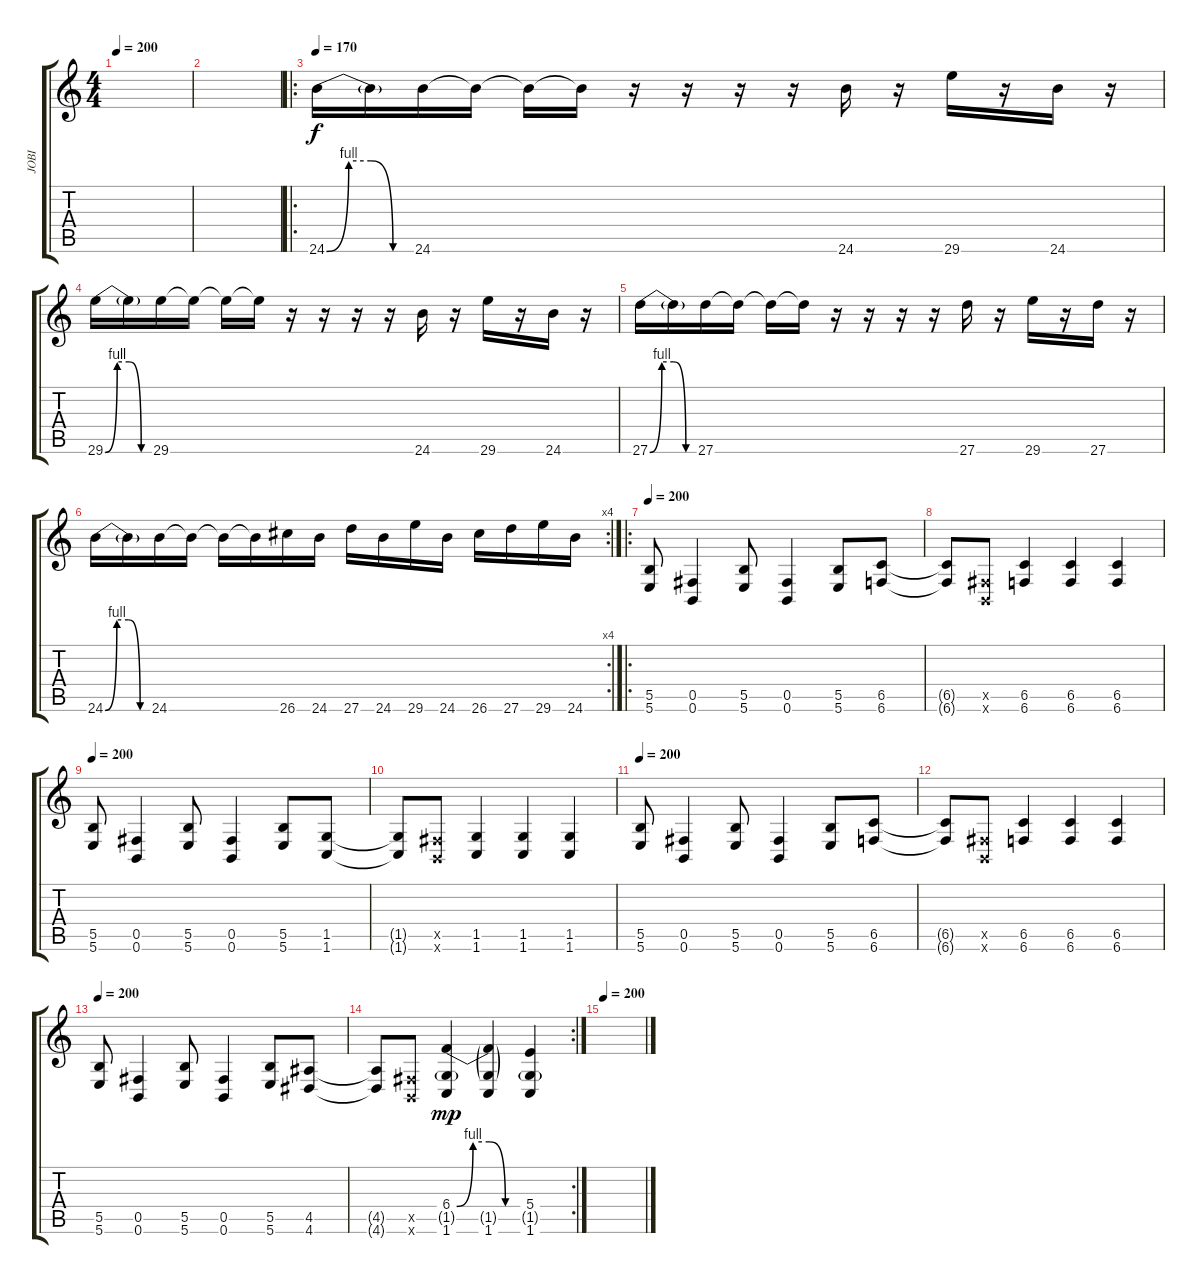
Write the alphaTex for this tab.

\track ("JOBI" "JOBI") {instrument acousticguitarnylon}
\staff {score tabs}
\tuning (Db4 Ab3 E3 B2 Gb2 B1) {hide}
\ts (4 4)
\tempo 200
\clef g2
\ks c
|
|
\ro
\tempo 170
24.6{be (custom 0 0 15 4 30 4 45 0 60 0)}.16{dy f instrument overdrivenguitar} 24.6{t}.16 24.6.16 24.6{t}.16 24.6{t}.16 24.6{t}.16 r.16 r.16 r.16 r.16 24.6.16 r.16 29.6.16 r.16 24.6.16 r.16 |
29.6{be (custom 0 0 15 4 30 4 45 0 60 0)}.16 29.6{t}.16 29.6.16 29.6{t}.16 29.6{t}.16 29.6{t}.16 r.16 r.16 r.16 r.16 24.6.16 r.16 29.6.16 r.16 24.6.16 r.16 |
27.6{be (custom 0 0 15 4 30 4 45 0 60 0)}.16 27.6{t}.16 27.6.16 27.6{t}.16 27.6{t}.16 27.6{t}.16 r.16 r.16 r.16 r.16 27.6.16 r.16 29.6.16 r.16 27.6.16 r.16 |
\rc 4
24.6{be (custom 0 0 15 4 30 4 45 0 60 0)}.16 24.6{t}.16 24.6.16 24.6{t}.16 24.6{t}.16 24.6{t}.16 26.6.16 24.6.16 27.6.16 24.6.16 29.6.16 24.6.16 26.6.16 27.6.16 29.6.16 24.6.16 |
\ro
\tempo 200
(5.5 5.6).8{volume 16 balance 8 instrument distortionguitar} (0.5 0.6).4 (5.5 5.6).8 (0.5 0.6).4 (5.5 5.6).8 (6.5 6.6).8 |
(6.5{t} 6.6{t}).8 (0.5{x} 0.6{x}).8 (6.5 6.6).4 (6.5 6.6).4 (6.5 6.6).4 |
\tempo 200
(5.5 5.6).8{volume 16 balance 8 instrument distortionguitar} (0.5 0.6).4 (5.5 5.6).8 (0.5 0.6).4 (5.5 5.6).8 (1.5 1.6).8 |
(1.5{t} 1.6{t}).8 (0.5{x} 0.6{x}).8 (1.5 1.6).4 (1.5 1.6).4 (1.5 1.6).4 |
\tempo 200
(5.5 5.6).8{volume 16 balance 8 instrument distortionguitar} (0.5 0.6).4 (5.5 5.6).8 (0.5 0.6).4 (5.5 5.6).8 (6.5 6.6).8 |
(6.5{t} 6.6{t}).8 (0.5{x} 0.6{x}).8 (6.5 6.6).4 (6.5 6.6).4 (6.5 6.6).4 |
\tempo 200
(5.5 5.6).8{volume 16 balance 8 instrument distortionguitar} (0.5 0.6).4 (5.5 5.6).8 (0.5 0.6).4 (5.5 5.6).8 (4.5 4.6).8 |
\rc 2
(4.5{t} 4.6{t}).8 (0.5{x} 0.6{x}).8 (6.4{be (custom 0 0 15 4 30 4 45 0 60 0)} 1.5{g} 1.6).4{dy mp} (6.4{t} 1.5{g} 1.6).4 (5.4 1.5{g} 1.6).4 |
\tempo 200
